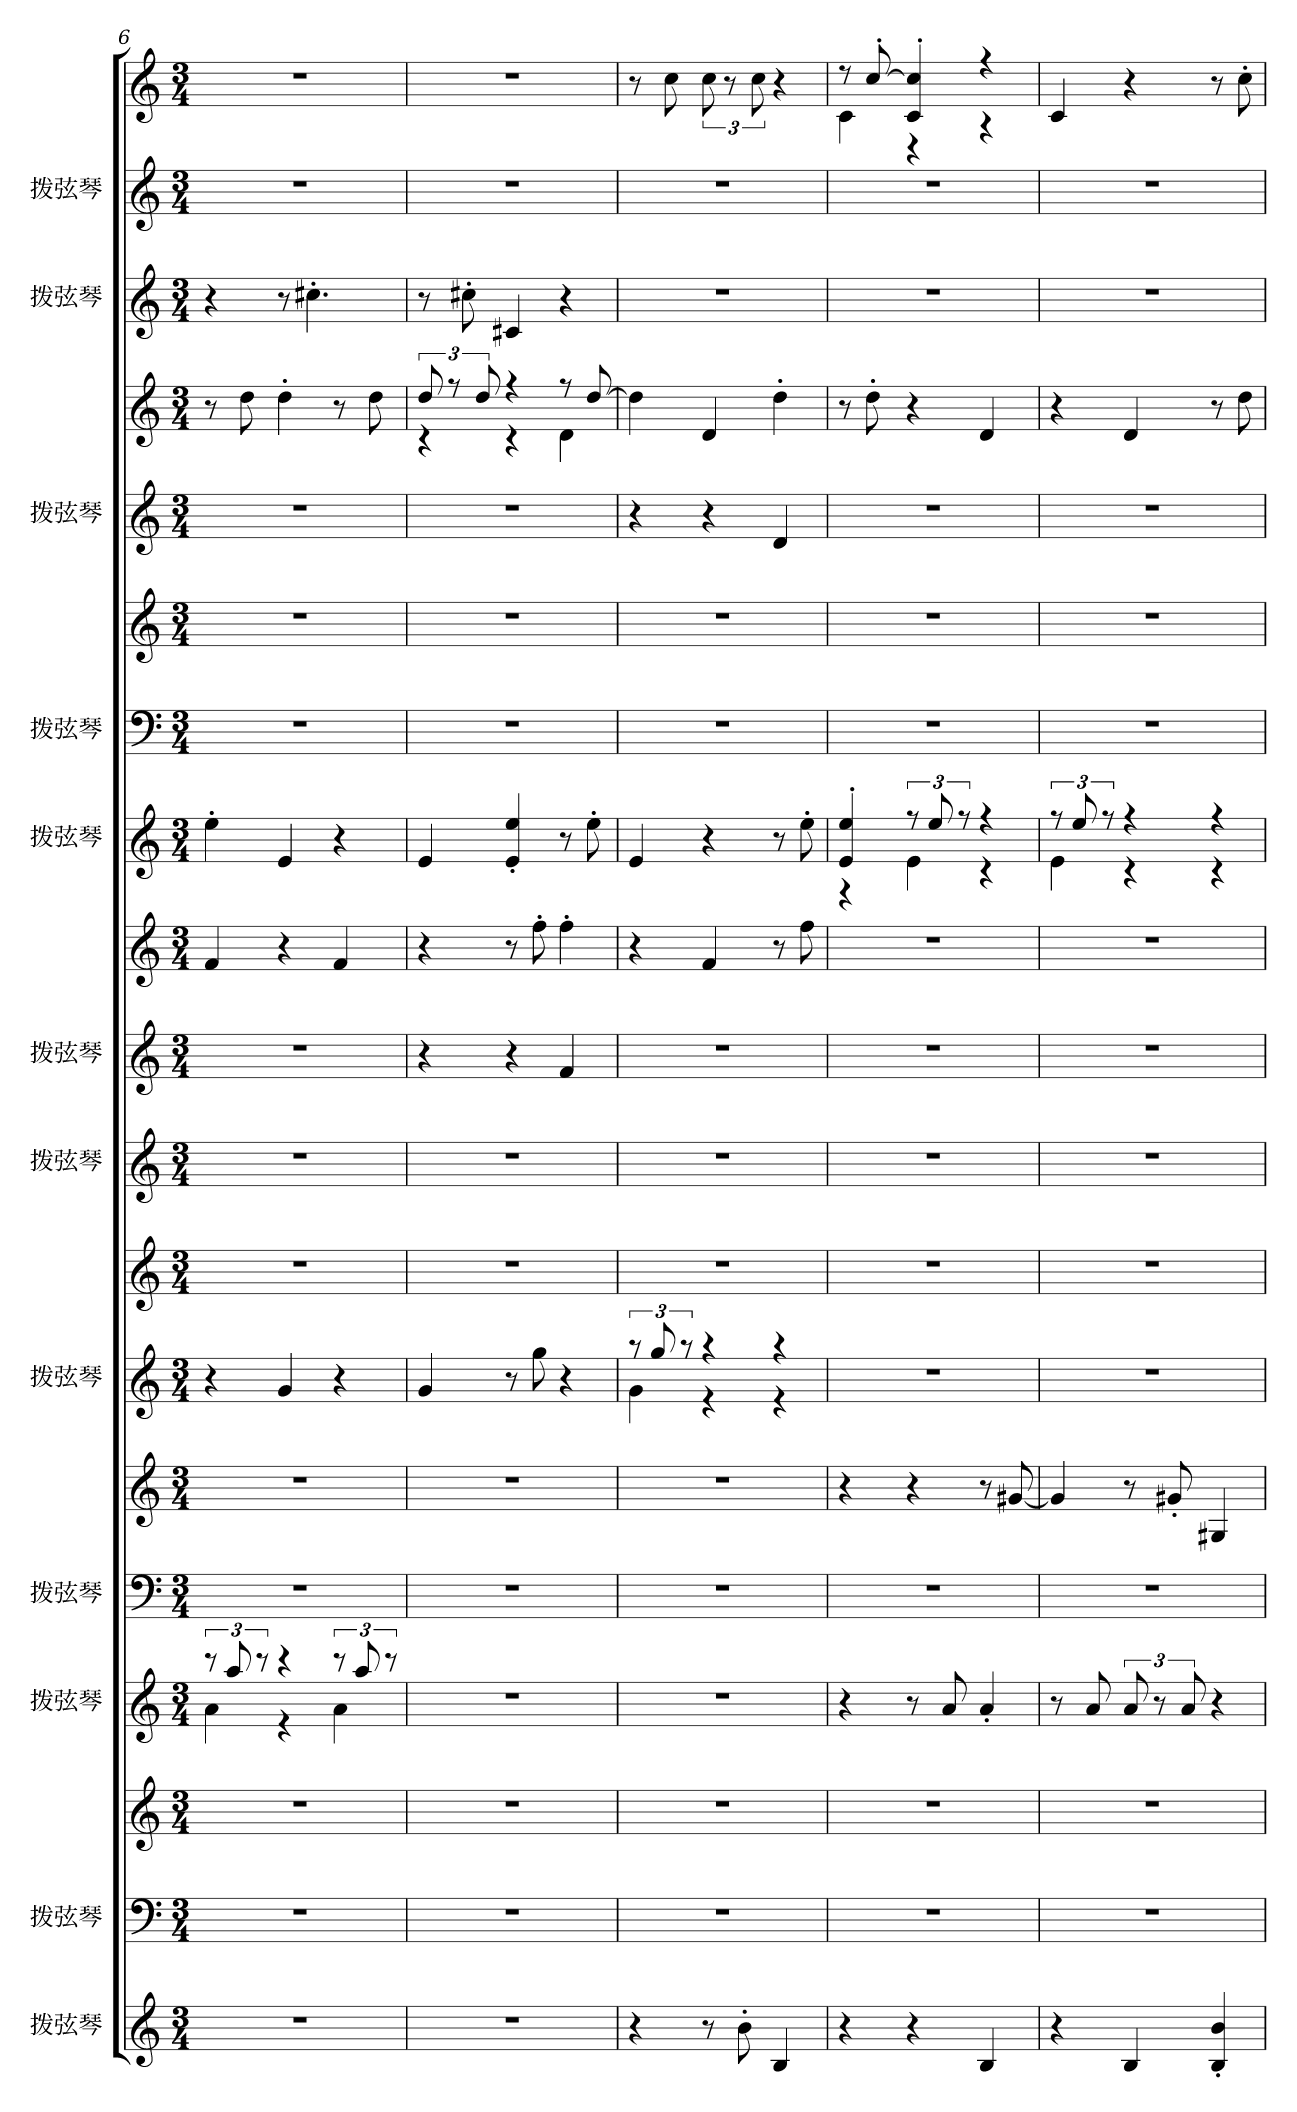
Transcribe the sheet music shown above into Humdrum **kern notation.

**kern	**kern	**kern	**kern	**kern	**kern	**kern	**kern	**kern	**kern	**kern	**kern	**kern	**kern	**kern	**kern	**kern	**kern	**kern
*part12	*part11	*part11	*part10	*part9	*part9	*part8	*part8	*part7	*part6	*part6	*part5	*part4	*part4	*part3	*part3	*part2	*part1	*part1
*staff19	*staff18	*staff17	*staff16	*staff15	*staff14	*staff13	*staff12	*staff11	*staff10	*staff9	*staff8	*staff7	*staff6	*staff5	*staff4	*staff3	*staff2	*staff1
*I"拨弦琴	*I"拨弦琴	*	*I"拨弦琴	*I"拨弦琴	*	*I"拨弦琴	*	*I"拨弦琴	*I"拨弦琴	*	*I"拨弦琴	*I"拨弦琴	*	*I"拨弦琴	*	*I"拨弦琴	*I"拨弦琴	*
!!LO:PB:g=z
*clefG2	*clefF4	*clefG2	*clefG2	*clefF4	*clefG2	*clefG2	*clefG2	*clefG2	*clefG2	*clefG2	*clefG2	*clefF4	*clefG2	*clefG2	*clefG2	*clefG2	*clefG2	*clefG2
*k[]	*k[]	*k[]	*k[]	*k[]	*k[]	*k[]	*k[]	*k[]	*k[]	*k[]	*k[]	*k[]	*k[]	*k[]	*k[]	*k[]	*k[]	*k[]
*M3/4	*M3/4	*M3/4	*M3/4	*M3/4	*M3/4	*M3/4	*M3/4	*M3/4	*M3/4	*M3/4	*M3/4	*M3/4	*M3/4	*M3/4	*M3/4	*M3/4	*M3/4	*M3/4
=6	=6	=6	=6	=6	=6	=6	=6	=6	=6	=6	=6	=6	=6	=6	=6	=6	=6	=6
*	*	*	*^	*	*	*	*	*	*	*	*	*	*	*	*	*	*	*
2.r	2.r	2.r	12r	4a\	2.r	2.r	4r	2.r	2.r	2.r	4f/	4ee'\	2.r	2.r	2.r	8r	4r	2.r	2.r
.	.	.	12aa/	.	.	.	.	.	.	.	.	.	.	.	.	.	.	.	.
.	.	.	.	.	.	.	.	.	.	.	.	.	.	.	.	8dd\	.	.	.
.	.	.	12r	.	.	.	.	.	.	.	.	.	.	.	.	.	.	.	.
.	.	.	4r	4r	.	.	4g/	.	.	.	4r	4e/	.	.	.	4dd'\	8r	.	.
.	.	.	.	.	.	.	.	.	.	.	.	.	.	.	.	.	4.cc#X'\	.	.
.	.	.	12r	4a\	.	.	4r	.	.	.	4f/	4r	.	.	.	8r	.	.	.
.	.	.	12aa/	.	.	.	.	.	.	.	.	.	.	.	.	.	.	.	.
.	.	.	.	.	.	.	.	.	.	.	.	.	.	.	.	8dd\	.	.	.
.	.	.	12r	.	.	.	.	.	.	.	.	.	.	.	.	.	.	.	.
*	*	*	*v	*v	*	*	*	*	*	*	*	*	*	*	*	*	*	*	*
=7	=7	=7	=7	=7	=7	=7	=7	=7	=7	=7	=7	=7	=7	=7	=7	=7	=7	=7
*	*	*	*	*	*	*	*	*	*	*	*	*	*	*	*^	*	*	*
2.r	2.r	2.r	2.r	2.r	2.r	4g/	2.r	2.r	4r	4r	4e/	2.r	2.r	2.r	12dd/	4r	8r	2.r	2.r
.	.	.	.	.	.	.	.	.	.	.	.	.	.	.	12r	.	.	.	.
.	.	.	.	.	.	.	.	.	.	.	.	.	.	.	.	.	8cc#X'\	.	.
.	.	.	.	.	.	.	.	.	.	.	.	.	.	.	12dd/	.	.	.	.
.	.	.	.	.	.	8r	.	.	4r	8r	4e/' 4ee/'	.	.	.	4r	4r	4c#X/	.	.
.	.	.	.	.	.	8gg\	.	.	.	8ff'\	.	.	.	.	.	.	.	.	.
.	.	.	.	.	.	4r	.	.	4f/	4ff'\	8r	.	.	.	8r	4d\	4r	.	.
.	.	.	.	.	.	.	.	.	.	.	8ee'\	.	.	.	[8dd/	.	.	.	.
*	*	*	*	*	*	*	*	*	*	*	*	*	*	*	*v	*v	*	*	*
=8	=8	=8	=8	=8	=8	=8	=8	=8	=8	=8	=8	=8	=8	=8	=8	=8	=8	=8
*	*	*	*	*	*	*^	*	*	*	*	*	*	*	*	*	*	*	*
4r	2.r	2.r	2.r	2.r	2.r	12r	4g\	2.r	2.r	2.r	4r	4e/	2.r	2.r	4r	4dd\]	2.r	2.r	8r
.	.	.	.	.	.	12gg/	.	.	.	.	.	.	.	.	.	.	.	.	.
.	.	.	.	.	.	.	.	.	.	.	.	.	.	.	.	.	.	.	8cc\
.	.	.	.	.	.	12r	.	.	.	.	.	.	.	.	.	.	.	.	.
8r	.	.	.	.	.	4r	4r	.	.	.	4f/	4r	.	.	4r	4d/	.	.	12cc\
.	.	.	.	.	.	.	.	.	.	.	.	.	.	.	.	.	.	.	12r
8b'\	.	.	.	.	.	.	.	.	.	.	.	.	.	.	.	.	.	.	.
.	.	.	.	.	.	.	.	.	.	.	.	.	.	.	.	.	.	.	12cc\
4B/	.	.	.	.	.	4r	4r	.	.	.	8r	8r	.	.	4d/	4dd'\	.	.	4r
.	.	.	.	.	.	.	.	.	.	.	8ff\	8ee'\	.	.	.	.	.	.	.
*	*	*	*	*	*	*v	*v	*	*	*	*	*	*	*	*	*	*	*	*
=9	=9	=9	=9	=9	=9	=9	=9	=9	=9	=9	=9	=9	=9	=9	=9	=9	=9	=9
*	*	*	*	*	*	*	*	*	*	*	*^	*	*	*	*	*	*	*^
4r	2.r	2.r	4r	2.r	4r	2.r	2.r	2.r	2.r	2.r	4e/' 4ee/'	4r	2.r	2.r	2.r	8r	2.r	2.r	8r	4c\
.	.	.	.	.	.	.	.	.	.	.	.	.	.	.	.	8dd'\	.	.	[8cc'/	.
4r	.	.	8r	.	4r	.	.	.	.	.	12r	4e\	.	.	.	4r	.	.	4c/' 4cc/]'	4r
.	.	.	.	.	.	.	.	.	.	.	12ee/	.	.	.	.	.	.	.	.	.
.	.	.	8a/	.	.	.	.	.	.	.	.	.	.	.	.	.	.	.	.	.
.	.	.	.	.	.	.	.	.	.	.	12r	.	.	.	.	.	.	.	.	.
4B/	.	.	4a'/	.	8r	.	.	.	.	.	4r	4r	.	.	.	4d/	.	.	4r	4r
.	.	.	.	.	[8g#X/	.	.	.	.	.	.	.	.	.	.	.	.	.	.	.
*	*	*	*	*	*	*	*	*	*	*	*	*	*	*	*	*	*	*	*v	*v
!!LO:PB:g=z
=10	=10	=10	=10	=10	=10	=10	=10	=10	=10	=10	=10	=10	=10	=10	=10	=10	=10	=10	=10
4r	2.r	2.r	8r	2.r	4g#/]	2.r	2.r	2.r	2.r	2.r	12r	4e\	2.r	2.r	2.r	4r	2.r	2.r	4c/
.	.	.	.	.	.	.	.	.	.	.	12ee/	.	.	.	.	.	.	.	.
.	.	.	8a/	.	.	.	.	.	.	.	.	.	.	.	.	.	.	.	.
.	.	.	.	.	.	.	.	.	.	.	12r	.	.	.	.	.	.	.	.
4B/	.	.	12a/	.	8r	.	.	.	.	.	4r	4r	.	.	.	4d/	.	.	4r
.	.	.	12r	.	.	.	.	.	.	.	.	.	.	.	.	.	.	.	.
.	.	.	.	.	8g#X'/	.	.	.	.	.	.	.	.	.	.	.	.	.	.
.	.	.	12a/	.	.	.	.	.	.	.	.	.	.	.	.	.	.	.	.
4B/' 4b/'	.	.	4r	.	4G#X/	.	.	.	.	.	4r	4r	.	.	.	8r	.	.	8r
.	.	.	.	.	.	.	.	.	.	.	.	.	.	.	.	8dd\	.	.	8cc'\
*	*	*	*	*	*	*	*	*	*	*	*v	*v	*	*	*	*	*	*	*
=	=	=	=	=	=	=	=	=	=	=	=	=	=	=	=	=	=	=
*-	*-	*-	*-	*-	*-	*-	*-	*-	*-	*-	*-	*-	*-	*-	*-	*-	*-	*-
